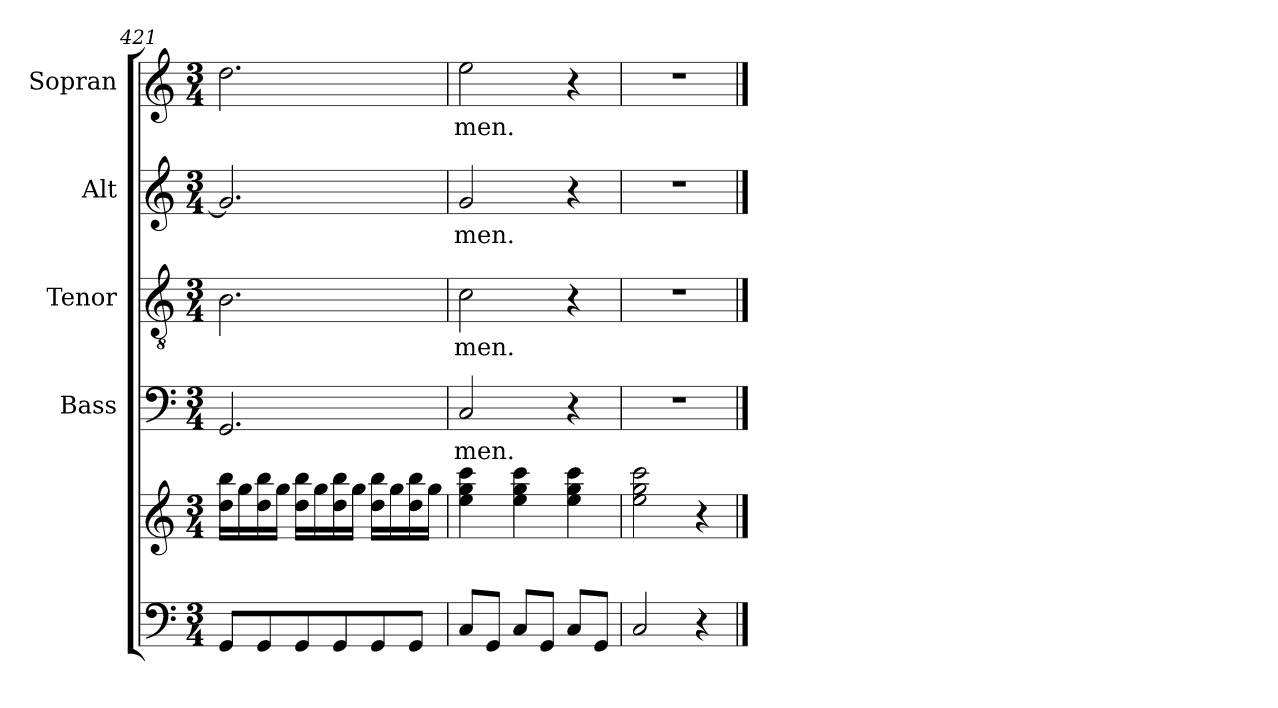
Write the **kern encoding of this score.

**kern	**kern	**kern	**text	**kern	**text	**kern	**text	**kern	**text
*part5	*part5	*part4	*part4	*part3	*part3	*part2	*part2	*part1	*part1
*staff6	*staff5	*staff4	*staff4	*staff3	*staff3	*staff2	*staff2	*staff1	*staff1
*	*	*I"Bass	*	*I"Tenor	*	*I"Alt	*	*I"Sopran	*
*	*	*I'B.	*	*I'T.	*	*I'A.	*	*I'S.	*
*clefF4	*clefG2	*clefF4	*	*clefGv2	*	*clefG2	*	*clefG2	*
*k[]	*k[]	*k[]	*	*k[]	*	*k[]	*	*k[]	*
*C:	*C:	*C:	*	*C:	*	*C:	*	*C:	*
*M3/4	*M3/4	*M3/4	*	*M3/4	*	*M3/4	*	*M3/4	*
=421	=421	=421	=421	=421	=421	=421	=421	=421	=421
8GG/L	16dd\ 16bb\LL	2.GG/	.	2.B\	.	2.g/]	.	2.dd\	.
.	16gg\	.	.	.	.	.	.	.	.
8GG/	16dd\ 16bb\	.	.	.	.	.	.	.	.
.	16gg\JJ	.	.	.	.	.	.	.	.
8GG/	16dd\ 16bb\LL	.	.	.	.	.	.	.	.
.	16gg\	.	.	.	.	.	.	.	.
8GG/	16dd\ 16bb\	.	.	.	.	.	.	.	.
.	16gg\JJ	.	.	.	.	.	.	.	.
8GG/	16dd\ 16bb\LL	.	.	.	.	.	.	.	.
.	16gg\	.	.	.	.	.	.	.	.
8GG/J	16dd\ 16bb\	.	.	.	.	.	.	.	.
.	16gg\JJ	.	.	.	.	.	.	.	.
=422	=422	=422	=422	=422	=422	=422	=422	=422	=422
!	!	!	!LO:LY:b	!	!LO:LY:b	!	!LO:LY:b	!	!LO:LY:b
8C/L	4ee\ 4gg\ 4ccc\	2C/	-men.	2c\	-men.	2g/	-men.	2ee\	-men.
8GG/J	.	.	.	.	.	.	.	.	.
8C/L	4ee\ 4gg\ 4ccc\	.	.	.	.	.	.	.	.
8GG/J	.	.	.	.	.	.	.	.	.
8C/L	4ee\ 4gg\ 4ccc\	4r	.	4r	.	4r	.	4r	.
8GG/J	.	.	.	.	.	.	.	.	.
=423	=423	=423	=423	=423	=423	=423	=423	=423	=423
2C/	2ee\ 2gg\ 2ccc\	2.r	.	2.r	.	2.r	.	2.r	.
4r	4r	.	.	.	.	.	.	.	.
==	==	==	==	==	==	==	==	==	==
*-	*-	*-	*-	*-	*-	*-	*-	*-	*-
